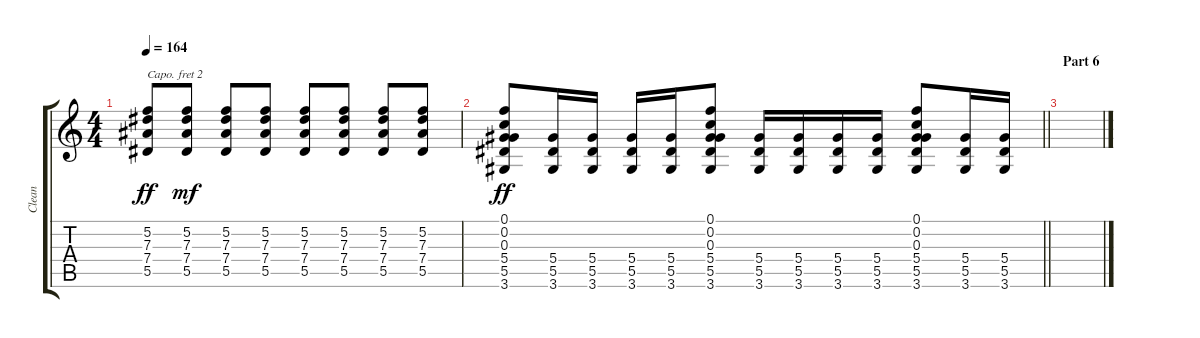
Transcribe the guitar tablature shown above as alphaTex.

\track ("Clean" "Clean") {instrument electricguitarclean}
\staff {score tabs}
\capo 2
\tuning (Eb4 Bb3 Gb3 Db3 Ab2 Eb2) {hide}
\ts (4 4)
\tempo 164
\clef g2
\ks c
(5.2 7.3 7.4 5.5).8{dy ff} (5.2 7.3 7.4 5.5).8{dy mf} (5.2 7.3 7.4 5.5).8 (5.2 7.3 7.4 5.5).8 (5.2 7.3 7.4 5.5).8 (5.2 7.3 7.4 5.5).8 (5.2 7.3 7.4 5.5).8 (5.2 7.3 7.4 5.5).8 |
\barLineRight lightlight
(0.1 0.2 0.3 5.4 5.5 3.6).8{dy ff} (5.4 5.5 3.6).16 (5.4 5.5 3.6).16 (5.4 5.5 3.6).16 (5.4 5.5 3.6).16 (0.1 0.2 0.3 5.4 5.5 3.6).8 (5.4 5.5 3.6).16 (5.4 5.5 3.6).16 (5.4 5.5 3.6).16 (5.4 5.5 3.6).16 (0.1 0.2 0.3 5.4 5.5 3.6).8 (5.4 5.5 3.6).16 (5.4 5.5 3.6).16 |
\section ("" "Part 6")
